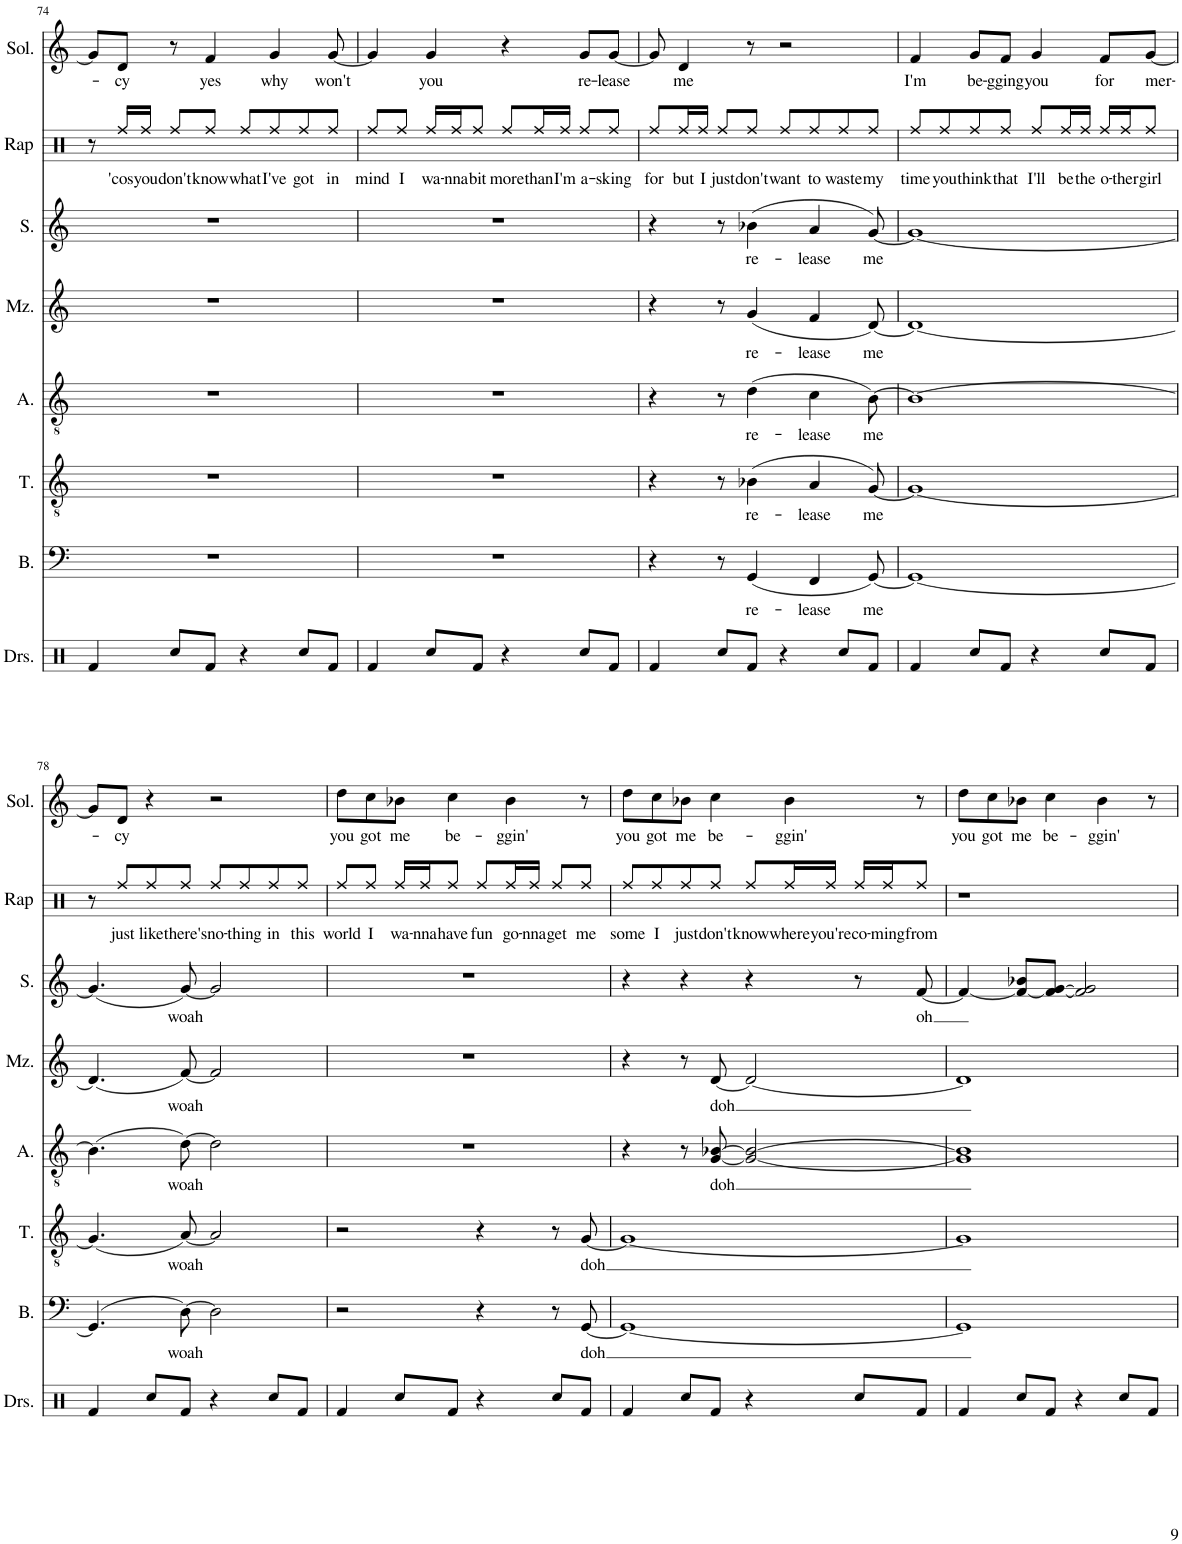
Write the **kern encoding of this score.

**kern	**text	**kern	**text	**kern	**text	**kern	**text	**kern	**text	**kern	**text
*part6	*part6	*part5	*part5	*part4	*part4	*part3	*part3	*part2	*part2	*part1	*part1
*staff6	*staff6	*staff5	*staff5	*staff4	*staff4	*staff3	*staff3	*staff2	*staff2	*staff1	*staff1
*I"Bass	*	*I"Tenor	*	*I"Alto	*	*I"Mezzo	*	*I"Soprano	*	*I"Solo	*
*I'B.	*	*I'T.	*	*I'A.	*	*I'Mz.	*	*I'S.	*	*I'Sol.	*
!!LO:PB:g=z
*clefF4	*	*clefGv2	*	*clefGv2	*	*clefG2	*	*clefG2	*	*clefG2	*
*k[]	*	*k[]	*	*k[]	*	*k[]	*	*k[]	*	*k[]	*
*M4/4	*	*M4/4	*	*M4/4	*	*M4/4	*	*M4/4	*	*M4/4	*
=74	=74	=74	=74	=74	=74	=74	=74	=74	=74	=74	=74
1r	.	1r	.	1r	.	1r	.	1r	.	8g/L]	.
!	!	!	!	!	!	!	!	!	!	!	!LO:LY:b
.	.	.	.	.	.	.	.	.	.	8d/J	-cy
.	.	.	.	.	.	.	.	.	.	8r	.
!	!	!	!	!	!	!	!	!	!	!	!LO:LY:b
.	.	.	.	.	.	.	.	.	.	4f/	yes
!	!	!	!	!	!	!	!	!	!	!	!LO:LY:b
.	.	.	.	.	.	.	.	.	.	4g/	why
!	!	!	!	!	!	!	!	!	!	!	!LO:LY:b
.	.	.	.	.	.	.	.	.	.	[8g/	won't
=75	=75	=75	=75	=75	=75	=75	=75	=75	=75	=75	=75
1r	.	1r	.	1r	.	1r	.	1r	.	4g/]	.
!	!	!	!	!	!	!	!	!	!	!	!LO:LY:b
.	.	.	.	.	.	.	.	.	.	4g/	you
.	.	.	.	.	.	.	.	.	.	4r	.
!	!	!	!	!	!	!	!	!	!	!	!LO:LY:b
.	.	.	.	.	.	.	.	.	.	8g/L	re-
!	!	!	!	!	!	!	!	!	!	!	!LO:LY:b
.	.	.	.	.	.	.	.	.	.	[8g/J	-lease
=76	=76	=76	=76	=76	=76	=76	=76	=76	=76	=76	=76
4r	.	4r	.	4r	.	4r	.	4r	.	8g/]	.
!	!	!	!	!	!	!	!	!	!	!	!LO:LY:b
.	.	.	.	.	.	.	.	.	.	4d/	me
8r	.	8r	.	8r	.	8r	.	8r	.	.	.
!	!LO:LY:b	!	!LO:LY:b	!	!LO:LY:b	!	!LO:LY:b	!	!LO:LY:b	!	!
(4GG/	re-	(4B-X\	re-	(4d\	re-	(4g/	re-	(4b-X\	re-	8r	.
.	.	.	.	.	.	.	.	.	.	2r	.
!	!LO:LY:b	!	!LO:LY:b	!	!LO:LY:b	!	!LO:LY:b	!	!LO:LY:b	!	!
4FF/	-lease	4A/	-lease	4c\	-lease	4f/	-lease	4a/	-lease	.	.
!	!LO:LY:b	!	!LO:LY:b	!	!LO:LY:b	!	!LO:LY:b	!	!LO:LY:b	!	!
[8GG/)	me	[8G/)	me	[8B\)	me	[8d/)	me	[8g/)	me	.	.
=77	=77	=77	=77	=77	=77	=77	=77	=77	=77	=77	=77
!	!	!	!	!	!	!	!	!	!	!	!LO:LY:b
1GG_	.	1G_	.	1B_	.	1d_	.	1g_	.	4f/	I'm
!	!	!	!	!	!	!	!	!	!	!	!LO:LY:b
.	.	.	.	.	.	.	.	.	.	8g/L	be-
!	!	!	!	!	!	!	!	!	!	!	!LO:LY:b
.	.	.	.	.	.	.	.	.	.	8f/J	-gging
!	!	!	!	!	!	!	!	!	!	!	!LO:LY:b
.	.	.	.	.	.	.	.	.	.	4g/	you
!	!	!	!	!	!	!	!	!	!	!	!LO:LY:b
.	.	.	.	.	.	.	.	.	.	8f/L	for
!	!	!	!	!	!	!	!	!	!	!	!LO:LY:b
.	.	.	.	.	.	.	.	.	.	[8g/J	mer-
!!LO:LB:g=z
=78	=78	=78	=78	=78	=78	=78	=78	=78	=78	=78	=78
(4.GG/]	.	(4.G/]	.	(4.B\]	.	(4.d/]	.	(4.g/]	.	8g/L]	.
!	!	!	!	!	!	!	!	!	!	!	!LO:LY:b
.	.	.	.	.	.	.	.	.	.	8d/J	-cy
.	.	.	.	.	.	.	.	.	.	4r	.
!	!LO:LY:b	!	!LO:LY:b	!	!LO:LY:b	!	!LO:LY:b	!	!LO:LY:b	!	!
[8D\)	woah	[8A/)	woah	[8d\)	woah	[8f/)	woah	[8g/)	woah	.	.
2D\]	.	2A/]	.	2d\]	.	2f/]	.	2g/]	.	2r	.
=79	=79	=79	=79	=79	=79	=79	=79	=79	=79	=79	=79
!	!	!	!	!	!	!	!	!	!	!	!LO:LY:b
2r	.	2r	.	1r	.	1r	.	1r	.	8dd\L	you
!	!	!	!	!	!	!	!	!	!	!	!LO:LY:b
.	.	.	.	.	.	.	.	.	.	8cc\	got
!	!	!	!	!	!	!	!	!	!	!	!LO:LY:b
.	.	.	.	.	.	.	.	.	.	8b-X\J	me
!	!	!	!	!	!	!	!	!	!	!	!LO:LY:b
.	.	.	.	.	.	.	.	.	.	4cc\	be-
4r	.	4r	.	.	.	.	.	.	.	.	.
!	!	!	!	!	!	!	!	!	!	!	!LO:LY:b
.	.	.	.	.	.	.	.	.	.	4b-\	-ggin'
8r	.	8r	.	.	.	.	.	.	.	.	.
!	!LO:LY:b	!	!LO:LY:b	!	!	!	!	!	!	!	!
[8GG/	doh	[8G/	doh	.	.	.	.	.	.	8r	.
=80	=80	=80	=80	=80	=80	=80	=80	=80	=80	=80	=80
!	!	!	!	!	!	!	!	!	!	!	!LO:LY:b
1GG_	.	1G_	.	4r	.	4r	.	4r	.	8dd\L	you
!	!	!	!	!	!	!	!	!	!	!	!LO:LY:b
.	.	.	.	.	.	.	.	.	.	8cc\	got
!	!	!	!	!	!	!	!	!	!	!	!LO:LY:b
.	.	.	.	8r	.	8r	.	4r	.	8b-X\J	me
!	!	!	!	!	!LO:LY:b	!	!LO:LY:b	!	!	!	!LO:LY:b
.	.	.	.	[8G/ [8B-X/	doh	[8d/	doh	.	.	4cc\	be-
.	.	.	.	2G/_ 2B-/_	.	2d/_	.	4r	.	.	.
!	!	!	!	!	!	!	!	!	!	!	!LO:LY:b
.	.	.	.	.	.	.	.	.	.	4b-\	-ggin'
.	.	.	.	.	.	.	.	8r	.	.	.
!	!	!	!	!	!	!	!	!	!LO:LY:b	!	!
.	.	.	.	.	.	.	.	[8f/	oh	8r	.
=81	=81	=81	=81	=81	=81	=81	=81	=81	=81	=81	=81
!	!	!	!	!	!	!	!	!	!	!	!LO:LY:b
1GG]	.	1G]	.	1G] 1B-]	.	1d]	.	4f/_	.	8dd\L	you
!	!	!	!	!	!	!	!	!	!	!	!LO:LY:b
.	.	.	.	.	.	.	.	.	.	8cc\	got
!	!	!	!	!	!	!	!	!	!	!	!LO:LY:b
.	.	.	.	.	.	.	.	8f/_ 8b-X/L	.	8b-X\J	me
!	!	!	!	!	!	!	!	!	!	!	!LO:LY:b
.	.	.	.	.	.	.	.	8f/_ [8g/J	.	4cc\	be-
.	.	.	.	.	.	.	.	2f/] 2g/]	.	.	.
!	!	!	!	!	!	!	!	!	!	!	!LO:LY:b
.	.	.	.	.	.	.	.	.	.	4b-\	-ggin'
.	.	.	.	.	.	.	.	.	.	8r	.
=	=	=	=	=	=	=	=	=	=	=	=
*-	*-	*-	*-	*-	*-	*-	*-	*-	*-	*-	*-
